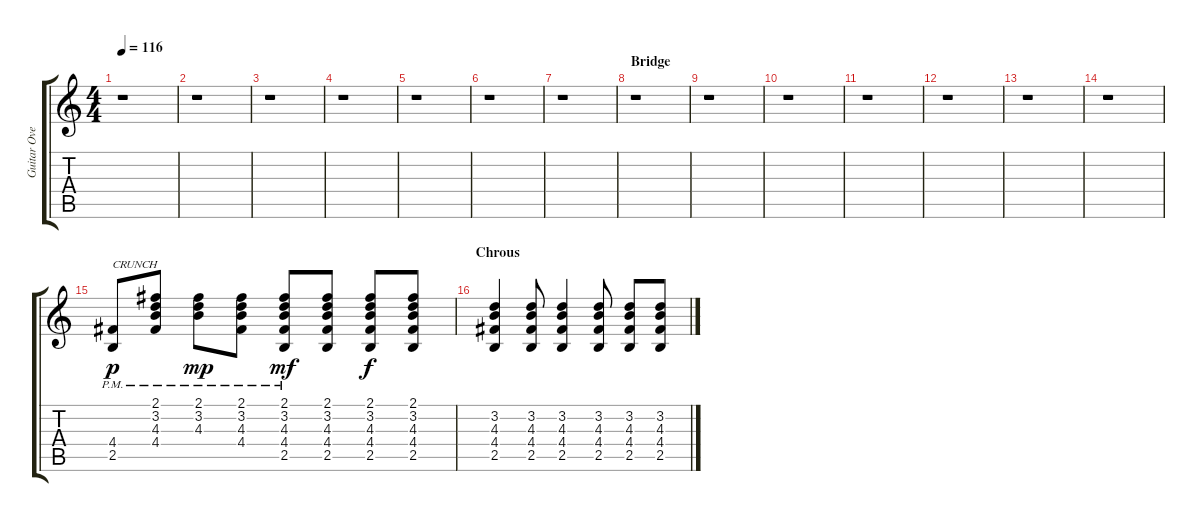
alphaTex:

\track ("Guitar Overdub" "Guitar Ove") {instrument synthbass2}
\staff {score tabs}
\tuning (E4 B3 G3 D3 A2 E2) {hide}
\ts (4 4)
\tempo 116
\clef g2
\ks c
r.1{dy p} |
r.1 |
r.1 |
r.1 |
r.1 |
r.1 |
r.1 |
\section ("" "Bridge")
r.1 |
r.1 |
r.1 |
r.1 |
r.1 |
r.1 |
r.1 |
(4.4{pm} 2.5{pm}).8{txt "CRUNCH" volume 9 instrument distortionguitar} (2.1 3.2 4.3{pm} 4.4{pm}).8 (2.1 3.2{pm} 4.3{pm}).8{dy mp} (2.1 3.2 4.3{pm} 4.4{pm}).8 (2.1 3.2 4.3 4.4{pm} 2.5{pm}).8{dy mf} (2.1 3.2 4.3 4.4 2.5).8 (2.1 3.2 4.3 4.4 2.5).8{dy f} (2.1 3.2 4.3 4.4 2.5).8 |
\section ("" "Chrous")
(3.2 4.3 4.4 2.5).4 (3.2 4.3 4.4 2.5).8 (3.2 4.3 4.4 2.5).4 (3.2 4.3 4.4 2.5).8 (3.2 4.3 4.4 2.5).8 (3.2 4.3 4.4 2.5).8
